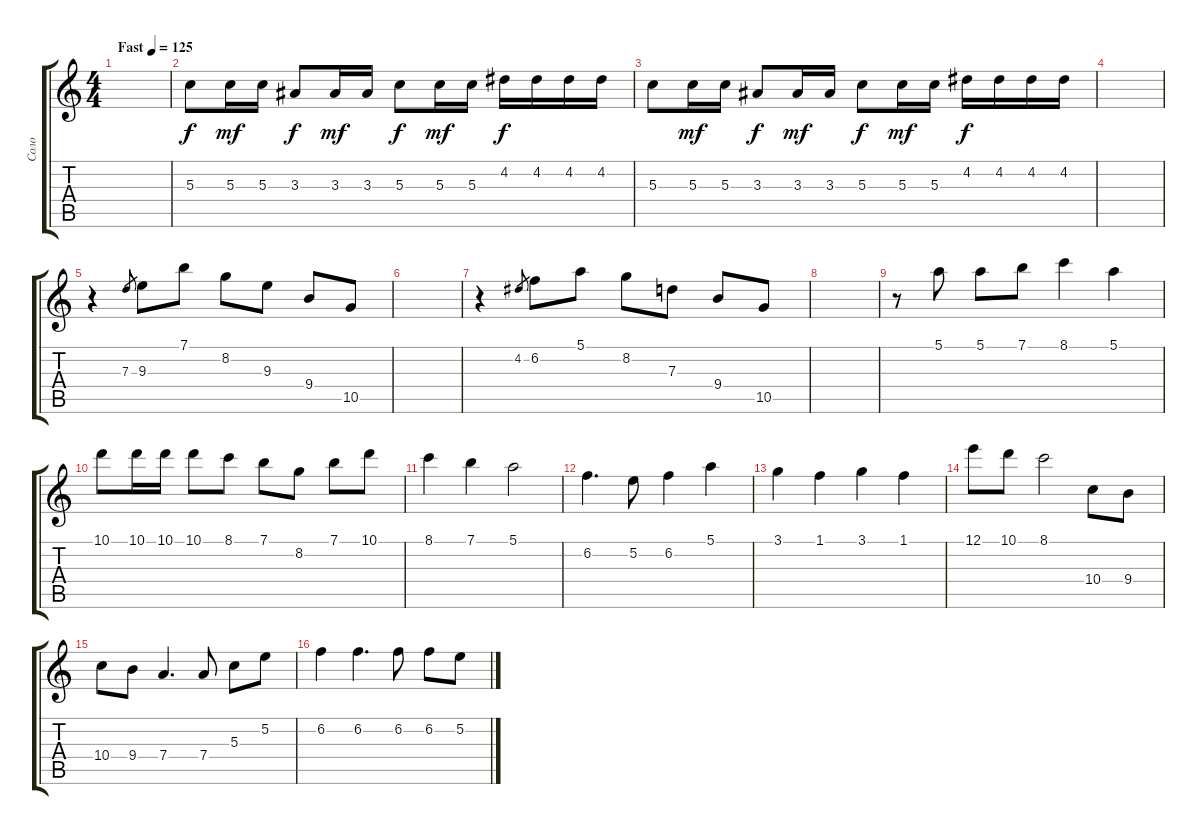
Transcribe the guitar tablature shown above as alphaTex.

\track ("Соло" "Соло") {instrument electricguitarjazz}
\staff {score tabs}
\tuning (E4 B3 G3 D3 A2 E2) {hide}
\ts (4 4)
\tempo (125 "Fast")
\clef g2
\ks c
|
5.3.8 5.3.16{dy mf} 5.3.16 3.3.8{dy f} 3.3.16{dy mf} 3.3.16 5.3.8{dy f} 5.3.16{dy mf} 5.3.16 4.2.16{dy f} 4.2.16 4.2.16 4.2.16 |
5.3.8 5.3.16{dy mf} 5.3.16 3.3.8{dy f} 3.3.16{dy mf} 3.3.16 5.3.8{dy f} 5.3.16{dy mf} 5.3.16 4.2.16{dy f} 4.2.16 4.2.16 4.2.16 |
|
r.4 7.3.8{gr} 9.3.8 7.1.8 8.2.8 9.3.8 9.4.8 10.5.8 |
|
r.4 4.2.8{gr} 6.2.8 5.1.8 8.2.8 7.3.8 9.4.8 10.5.8 |
|
r.8 5.1.8 5.1.8 7.1.8 8.1.4 5.1.4 |
10.1.8 10.1.16 10.1.16 10.1.8 8.1.8 7.1.8 8.2.8 7.1.8 10.1.8 |
8.1.4 7.1.4 5.1.2 |
6.2.4{d} 5.2.8 6.2.4 5.1.4 |
3.1.4 1.1.4 3.1.4 1.1.4 |
12.1.8 10.1.8 8.1.2 10.4.8 9.4.8 |
10.4.8 9.4.8 7.4.4{d} 7.4.8 5.3.8 5.2.8 |
6.2.4 6.2.4{d} 6.2.8 6.2.8 5.2.8
